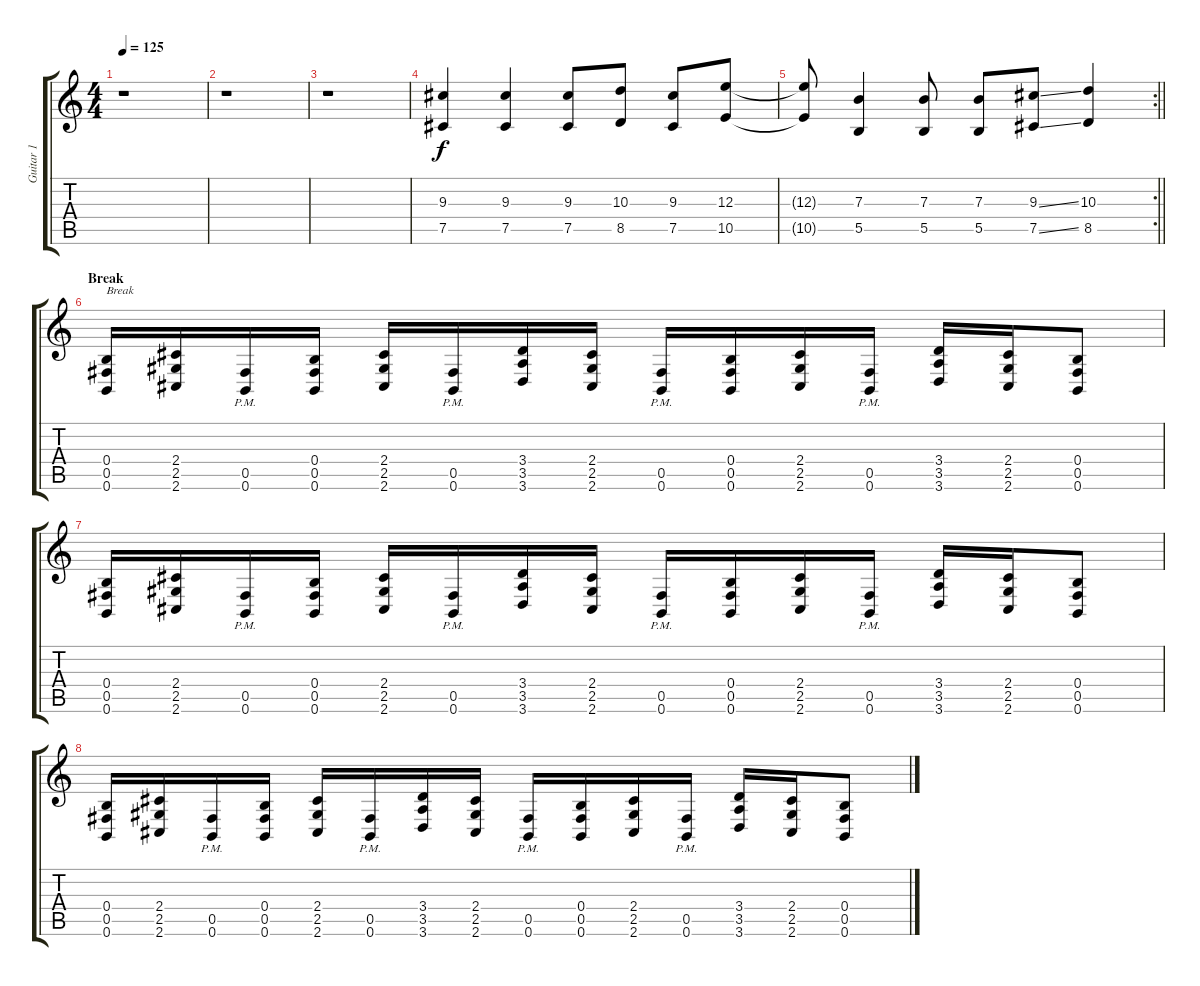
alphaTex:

\track ("Guitar 1" "Guitar 1") {instrument distortionguitar}
\staff {score tabs}
\tuning (Db4 Ab3 E3 B2 Gb2 B1) {hide}
\ts (4 4)
\tempo 125
\clef g2
\ks c
r.1{dy f} |
r.1 |
r.1 |
(9.3 7.5).4 (9.3 7.5).4 (9.3 7.5).8 (10.3 8.5).8 (9.3 7.5).8 (12.3 10.5).8 |
\rc 2
\barLineRight lightlight
(12.3{t} 10.5{t}).8 (7.3 5.5).4 (7.3 5.5).8 (7.3 5.5).8 (9.3{ss} 7.5{ss}).8 (10.3 8.5).4 |
\section ("" "Break")
(0.4 0.5 0.6).16{txt "Break"} (2.4 2.5 2.6).16 (0.5{pm} 0.6{pm}).16 (0.4 0.5 0.6).16 (2.4 2.5 2.6).16 (0.5{pm} 0.6{pm}).16 (3.4 3.5 3.6).16 (2.4 2.5 2.6).16 (0.5{pm} 0.6{pm}).16 (0.4 0.5 0.6).16 (2.4 2.5 2.6).16 (0.5{pm} 0.6{pm}).16 (3.4 3.5 3.6).16 (2.4 2.5 2.6).16 (0.4 0.5 0.6).8 |
(0.4 0.5 0.6).16 (2.4 2.5 2.6).16 (0.5{pm} 0.6{pm}).16 (0.4 0.5 0.6).16 (2.4 2.5 2.6).16 (0.5{pm} 0.6{pm}).16 (3.4 3.5 3.6).16 (2.4 2.5 2.6).16 (0.5{pm} 0.6{pm}).16 (0.4 0.5 0.6).16 (2.4 2.5 2.6).16 (0.5{pm} 0.6{pm}).16 (3.4 3.5 3.6).16 (2.4 2.5 2.6).16 (0.4 0.5 0.6).8 |
(0.4 0.5 0.6).16 (2.4 2.5 2.6).16 (0.5{pm} 0.6{pm}).16 (0.4 0.5 0.6).16 (2.4 2.5 2.6).16 (0.5{pm} 0.6{pm}).16 (3.4 3.5 3.6).16 (2.4 2.5 2.6).16 (0.5{pm} 0.6{pm}).16 (0.4 0.5 0.6).16 (2.4 2.5 2.6).16 (0.5{pm} 0.6{pm}).16 (3.4 3.5 3.6).16 (2.4 2.5 2.6).16 (0.4 0.5 0.6).8
